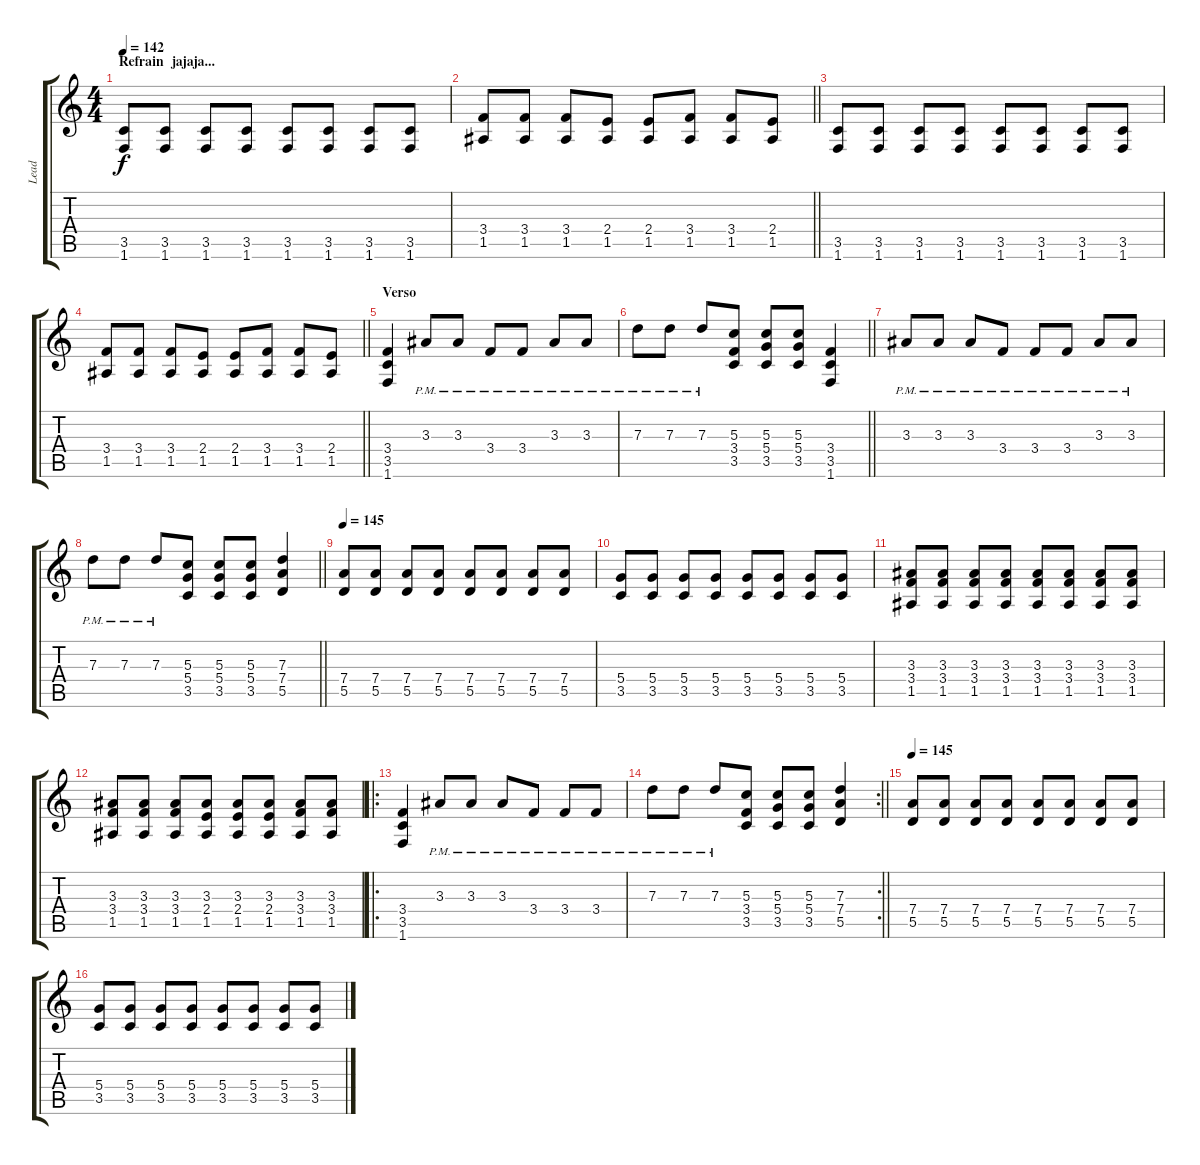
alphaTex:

\track ("Lead" "Lead") {instrument distortionguitar}
\staff {score tabs}
\tuning (E4 B3 G3 D3 A2 E2) {hide}
\ts (4 4)
\section ("" "Refrain  jajaja...")
\tempo 142
\clef g2
\ks c
(3.5 1.6).8{dy f} (3.5 1.6).8 (3.5 1.6).8 (3.5 1.6).8 (3.5 1.6).8 (3.5 1.6).8 (3.5 1.6).8 (3.5 1.6).8 |
\barLineRight lightlight
(3.4 1.5).8 (3.4 1.5).8 (3.4 1.5).8 (2.4 1.5).8 (2.4 1.5).8 (3.4 1.5).8 (3.4 1.5).8 (2.4 1.5).8 |
(3.5 1.6).8 (3.5 1.6).8 (3.5 1.6).8 (3.5 1.6).8 (3.5 1.6).8 (3.5 1.6).8 (3.5 1.6).8 (3.5 1.6).8 |
\barLineRight lightlight
(3.4 1.5).8 (3.4 1.5).8 (3.4 1.5).8 (2.4 1.5).8 (2.4 1.5).8 (3.4 1.5).8 (3.4 1.5).8 (2.4 1.5).8 |
\section ("" "Verso")
(3.4 3.5 1.6).4 3.3{pm}.8 3.3{pm}.8 3.4{pm}.8 3.4{pm}.8 3.3{pm}.8 3.3{pm}.8 |
\barLineRight lightlight
7.3{pm}.8 7.3{pm}.8 7.3{pm}.8 (5.3 3.4 3.5).8 (5.3 5.4 3.5).8 (5.3 5.4 3.5).8 (3.4 3.5 1.6).4 |
3.3{pm}.8 3.3{pm}.8 3.3{pm}.8 3.4{pm}.8 3.4{pm}.8 3.4{pm}.8 3.3{pm}.8 3.3{pm}.8 |
\barLineRight lightlight
7.3{pm}.8 7.3{pm}.8 7.3{pm}.8 (5.3 5.4 3.5).8 (5.3 5.4 3.5).8 (5.3 5.4 3.5).8 (7.3 7.4 5.5).4 |
\tempo 145
(7.4 5.5).8 (7.4 5.5).8 (7.4 5.5).8 (7.4 5.5).8 (7.4 5.5).8 (7.4 5.5).8 (7.4 5.5).8 (7.4 5.5).8 |
(5.4 3.5).8 (5.4 3.5).8 (5.4 3.5).8 (5.4 3.5).8 (5.4 3.5).8 (5.4 3.5).8 (5.4 3.5).8 (5.4 3.5).8 |
(3.3 3.4 1.5).8 (3.3 3.4 1.5).8 (3.3 3.4 1.5).8 (3.3 3.4 1.5).8 (3.3 3.4 1.5).8 (3.3 3.4 1.5).8 (3.3 3.4 1.5).8 (3.3 3.4 1.5).8 |
(3.3 3.4 1.5).8 (3.3 3.4 1.5).8 (3.3 3.4 1.5).8 (3.3 2.4 1.5).8 (3.3 2.4 1.5).8 (3.3 2.4 1.5).8 (3.3 3.4 1.5).8 (3.3 3.4 1.5).8 |
\ro
(3.4 3.5 1.6).4 3.3{pm}.8 3.3{pm}.8 3.3{pm}.8 3.4{pm}.8 3.4{pm}.8 3.4{pm}.8 |
\rc 2
\barLineRight lightlight
7.3{pm}.8 7.3{pm}.8 7.3{pm}.8 (5.3 3.4 3.5).8 (5.3 5.4 3.5).8 (5.3 5.4 3.5).8 (7.3 7.4 5.5).4 |
\tempo 145
(7.4 5.5).8 (7.4 5.5).8 (7.4 5.5).8 (7.4 5.5).8 (7.4 5.5).8 (7.4 5.5).8 (7.4 5.5).8 (7.4 5.5).8 |
(5.4 3.5).8 (5.4 3.5).8 (5.4 3.5).8 (5.4 3.5).8 (5.4 3.5).8 (5.4 3.5).8 (5.4 3.5).8 (5.4 3.5).8
